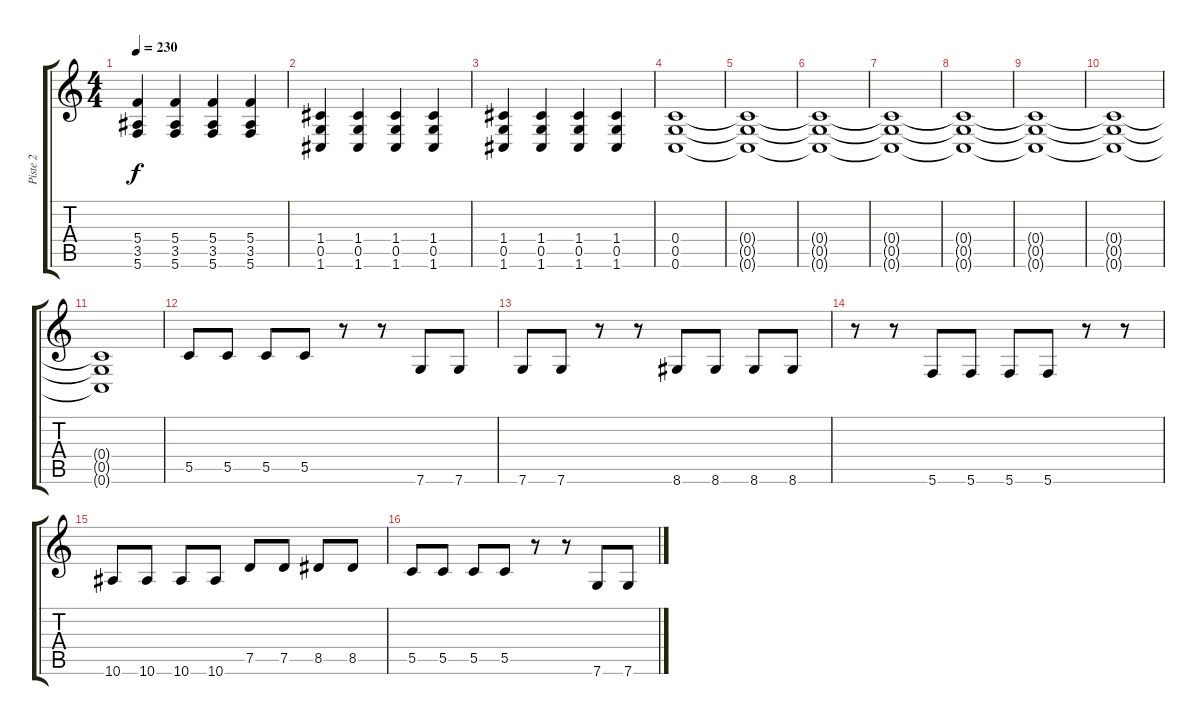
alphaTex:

\track ("Piste 2" "Piste 2") {instrument distortionguitar}
\staff {score tabs}
\tuning (D4 A3 F3 C3 G2 C2) {hide}
\ts (4 4)
\tempo 230
\clef g2
\ks c
(5.4 3.5 5.6).4{dy f} (5.4 3.5 5.6).4 (5.4 3.5 5.6).4 (5.4 3.5 5.6).4 |
(1.4 0.5 1.6).4 (1.4 0.5 1.6).4 (1.4 0.5 1.6).4 (1.4 0.5 1.6).4 |
(1.4 0.5 1.6).4 (1.4 0.5 1.6).4 (1.4 0.5 1.6).4 (1.4 0.5 1.6).4 |
(0.4 0.5 0.6).1 |
(0.4{t} 0.5{t} 0.6{t}).1 |
(0.4{t} 0.5{t} 0.6{t}).1 |
(0.4{t} 0.5{t} 0.6{t}).1 |
(0.4{t} 0.5{t} 0.6{t}).1 |
(0.4{t} 0.5{t} 0.6{t}).1 |
(0.4{t} 0.5{t} 0.6{t}).1 |
(0.4{t} 0.5{t} 0.6{t}).1 |
5.5.8 5.5.8 5.5.8 5.5.8 r.8 r.8 7.6.8 7.6.8 |
7.6.8 7.6.8 r.8 r.8 8.6.8 8.6.8 8.6.8 8.6.8 |
r.8 r.8 5.6.8 5.6.8 5.6.8 5.6.8 r.8 r.8 |
10.6.8 10.6.8 10.6.8 10.6.8 7.5.8 7.5.8 8.5.8 8.5.8 |
5.5.8 5.5.8 5.5.8 5.5.8 r.8 r.8 7.6.8 7.6.8
